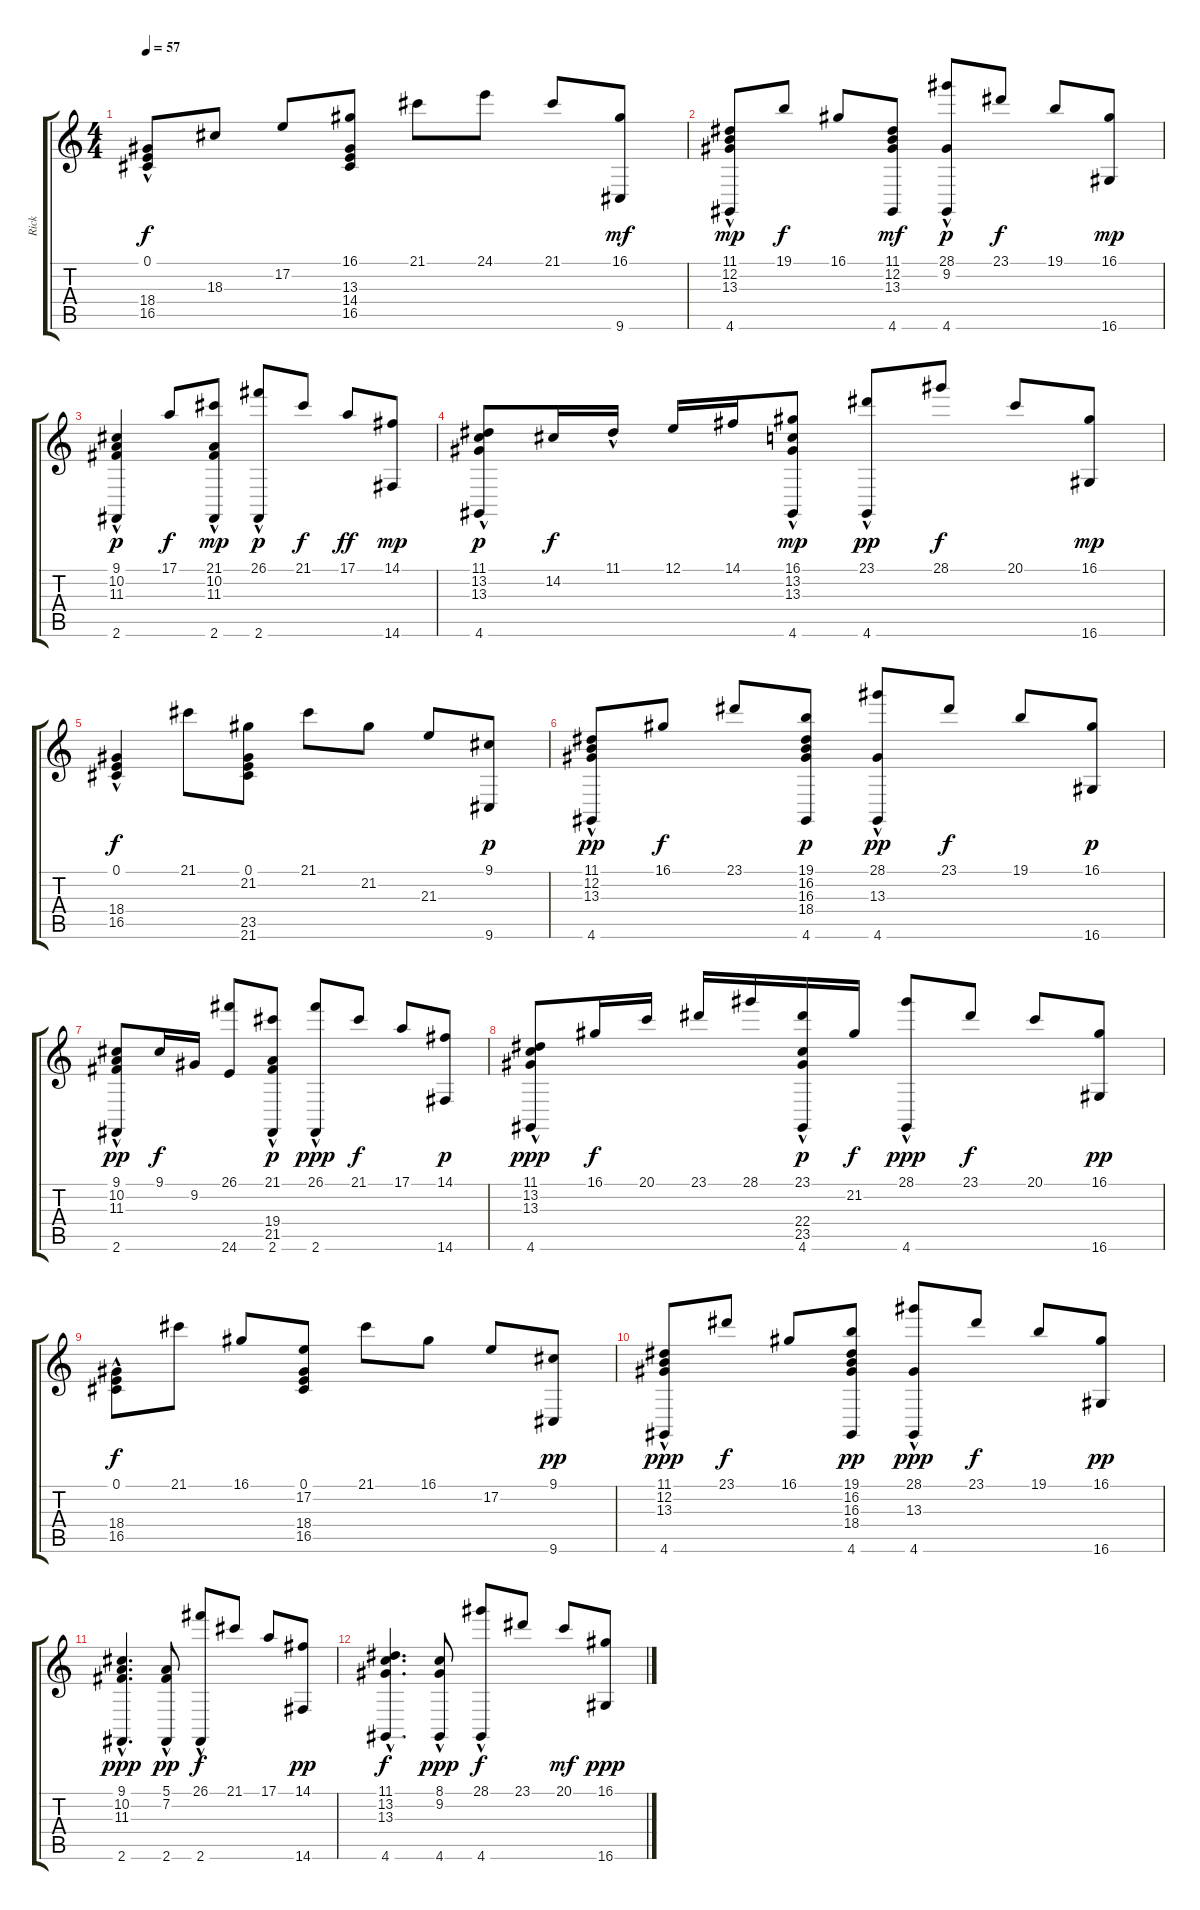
\track ("Rick" "Rick") {instrument acousticgrandpiano}
\staff {score tabs}
\tuning (E4 B3 G3 D3 A2 E2) {hide}
\ts (4 4)
\tempo 57
\clef g2
\ks c
(0.1{hac} 18.4{hac} 16.5{hac}).8{dy f} 18.3.8 17.2.8 (16.1 13.3 14.4 16.5).8 21.1.8 24.1.8 21.1.8 (16.1 9.6).8{dy mf} |
(11.1{hac} 12.2{hac} 13.3{hac} 4.6{hac}).8{dy mp} 19.1.8{dy f} 16.1.8 (11.1 12.2 13.3 4.6).8{dy mf} (28.1 9.2 4.6{hac}).8{dy p} 23.1.8{dy f} 19.1.8 (16.1 16.6).8{dy mp} |
(9.1{hac} 10.2{hac} 11.3{hac} 2.6{hac}).4{dy p} 17.1.8{dy f} (21.1 10.2{hac} 11.3{hac} 2.6).8{dy mp} (26.1 2.6{hac}).8{dy p} 21.1.8{dy f} 17.1.8{dy ff} (14.1 14.6).8{dy mp} |
(11.1 13.2{hac} 13.3{hac} 4.6{hac}).8{dy p} 14.2.16{dy f} 11.1{hac}.16 12.1.16 14.1.16 (16.1 13.2{hac} 13.3{hac} 4.6).8{dy mp} (23.1 4.6{hac}).8{dy pp} 28.1.8{dy f} 20.1.8 (16.1 16.6).8{dy mp} |
(0.1{hac} 18.4{hac} 16.5{hac}).4{dy f} 21.1.8 (0.1 21.2 23.5 21.6).8 21.1.8 21.2.8 21.3.8 (9.1 9.6).8{dy p} |
(11.1{hac} 12.2{hac} 13.3{hac} 4.6{hac}).8{dy pp} 16.1.8{dy f} 23.1.8 (19.1 16.2 16.3 18.4 4.6).8{dy p} (28.1 13.3 4.6{hac}).8{dy pp} 23.1.8{dy f} 19.1.8 (16.1 16.6).8{dy p} |
(9.1 10.2{hac} 11.3{hac} 2.6{hac}).8{dy pp} 9.1.16{dy f} 9.2.16 (26.1 24.6).8 (21.1 19.4{hac} 21.5{hac} 2.6).8{dy p} (26.1 2.6{hac}).8{dy ppp} 21.1.8{dy f} 17.1.8 (14.1 14.6).8{dy p} |
(11.1{hac} 13.2{hac} 13.3{hac} 4.6{hac}).8{dy ppp} 16.1.16{dy f} 20.1.16 23.1.16 28.1.16 (23.1 22.4{hac} 23.5{hac} 4.6).16{dy p} 21.2.16{dy f} (28.1 4.6{hac}).8{dy ppp} 23.1.8{dy f} 20.1.8 (16.1 16.6).8{dy pp} |
(0.1{hac} 18.4{hac} 16.5{hac}).8{dy f} 21.1.8 16.1.8 (0.1 17.2 18.4 16.5).8 21.1.8 16.1.8 17.2.8 (9.1 9.6).8{dy pp} |
(11.1{hac} 12.2{hac} 13.3{hac} 4.6{hac}).8{dy ppp} 23.1.8{dy f} 16.1.8 (19.1 16.2 16.3 18.4 4.6).8{dy pp} (28.1 13.3 4.6{hac}).8{dy ppp} 23.1.8{dy f} 19.1.8 (16.1 16.6).8{dy pp} |
(9.1{hac} 10.2{hac} 11.3{hac} 2.6{hac}).4{d dy ppp} (5.1{hac} 7.2{hac} 2.6).8{dy pp} (26.1 2.6{hac}).8{dy f} 21.1.8 17.1.8 (14.1 14.6).8{dy pp} |
(11.1{hac} 13.2{hac} 13.3{hac} 4.6{hac}).4{d dy f} (8.1{hac} 9.2{hac} 4.6).8{dy ppp} (28.1 4.6{hac}).8{dy f} 23.1.8 20.1.8{dy mf} (16.1 16.6).8{dy ppp}
